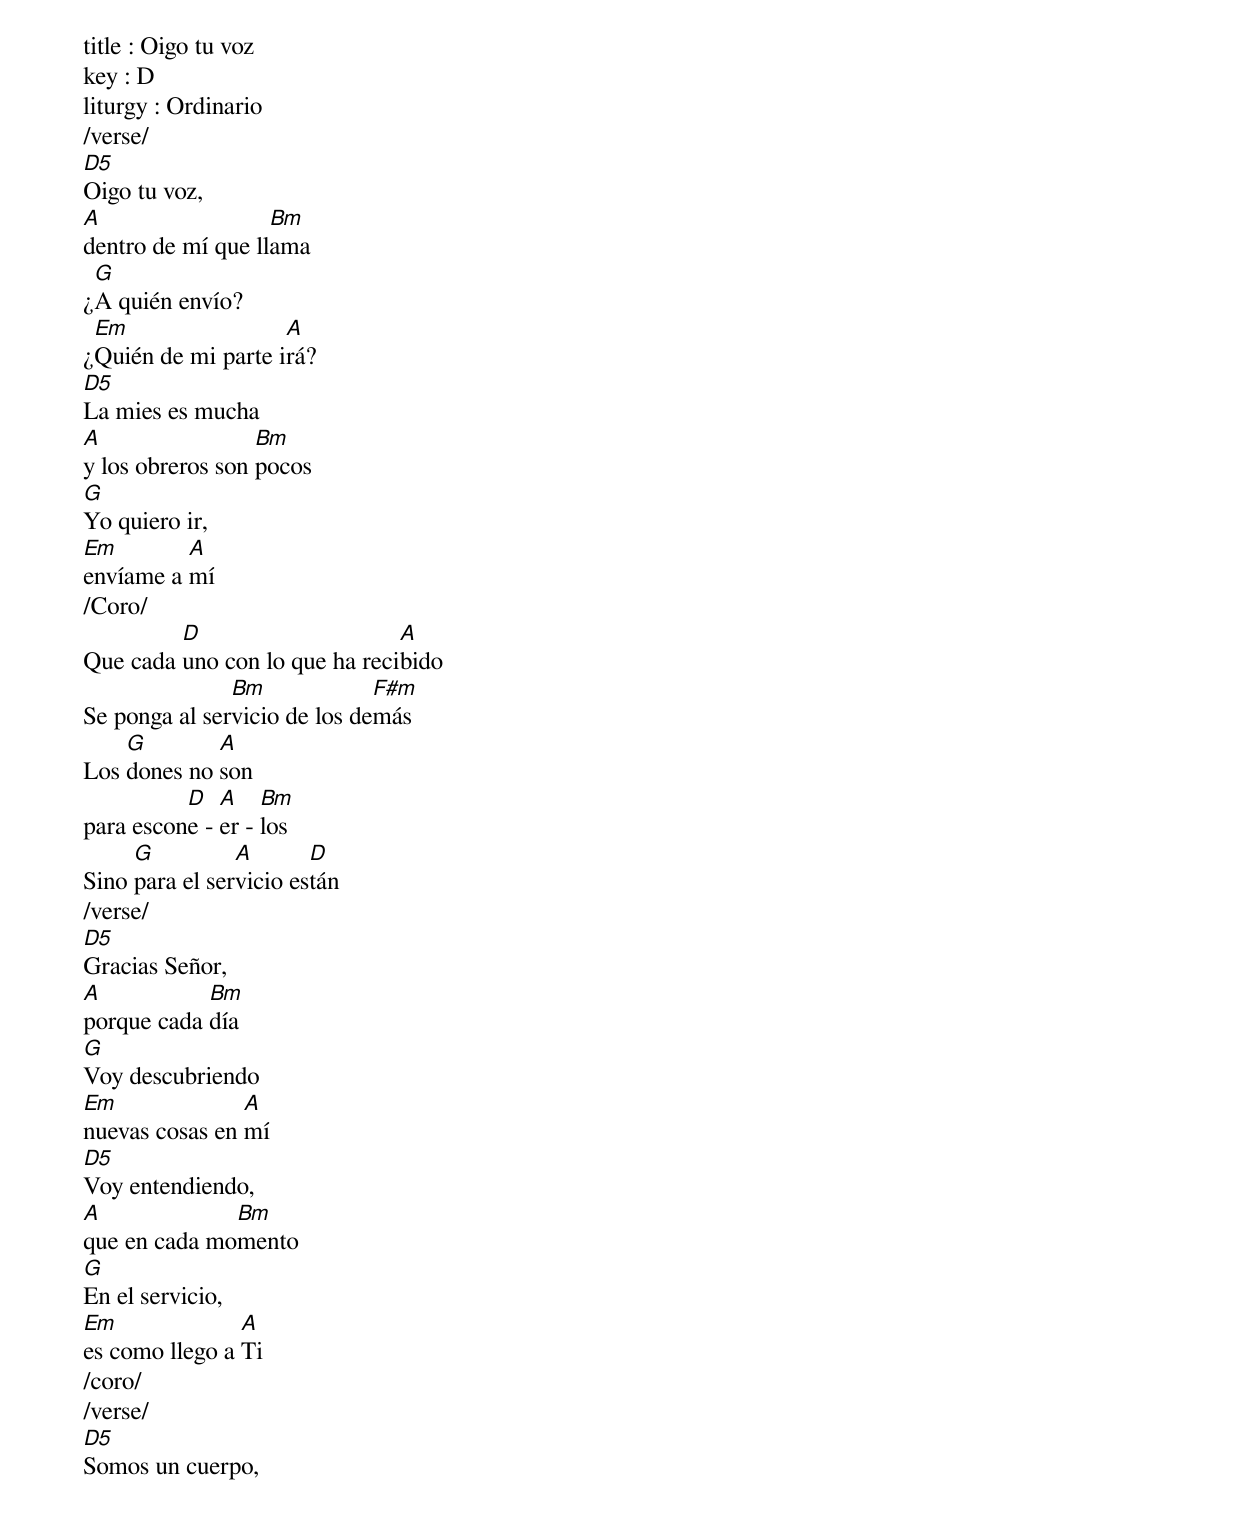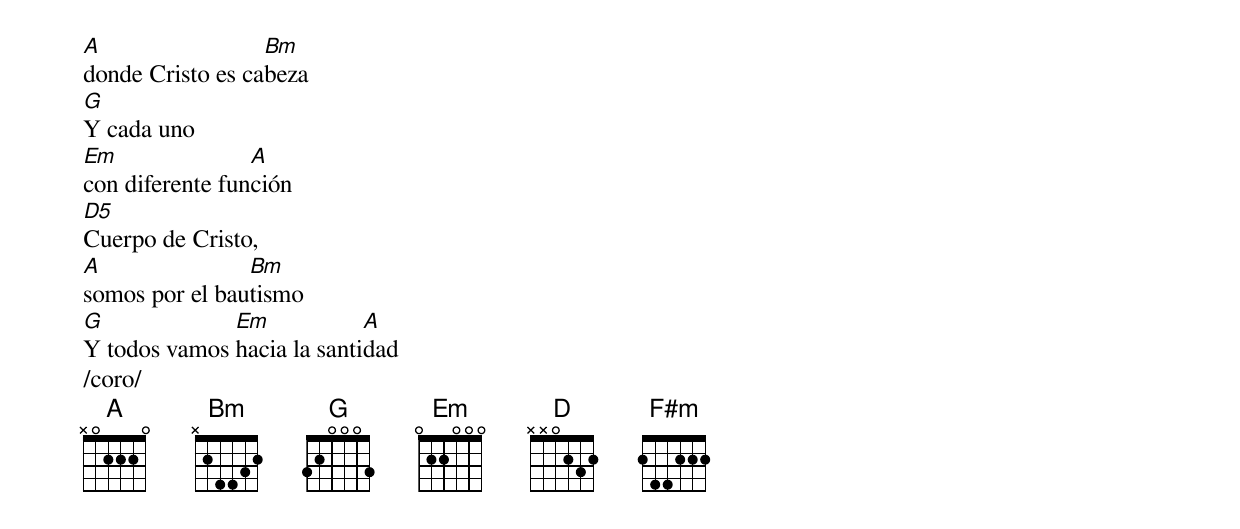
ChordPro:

title : Oigo tu voz
key : D
liturgy : Ordinario
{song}
/verse/
[D5]Oigo tu voz,
[A]dentro de mí que ll[Bm]ama
¿[G]A quién envío?
¿[Em]Quién de mi parte i[A]rá?
[D5]La mies es mucha
[A]y los obreros son [Bm]pocos
[G]Yo quiero ir,
[Em]envíame a [A]mí
/Coro/
Que cada [D]uno con lo que ha reci[A]bido
Se ponga al ser[Bm]vicio de los de[F#m]más
Los [G]dones no [A]son
para escon[D]e - [A]er - [Bm]los
Sino [G]para el ser[A]vicio es[D]tán
/verse/
[D5]Gracias Señor,
[A]porque cada [Bm]día
[G]Voy descubriendo
[Em]nuevas cosas en [A]mí
[D5]Voy entendiendo,
[A]que en cada mo[Bm]mento
[G]En el servicio,
[Em]es como llego a [A]Ti
/coro/
/verse/
[D5]Somos un cuerpo,
[A]donde Cristo es ca[Bm]beza
[G]Y cada uno
[Em]con diferente fun[A]ción
[D5]Cuerpo de Cristo,
[A]somos por el bau[Bm]tismo
[G]Y todos vamos [Em]hacia la santi[A]dad
/coro/
